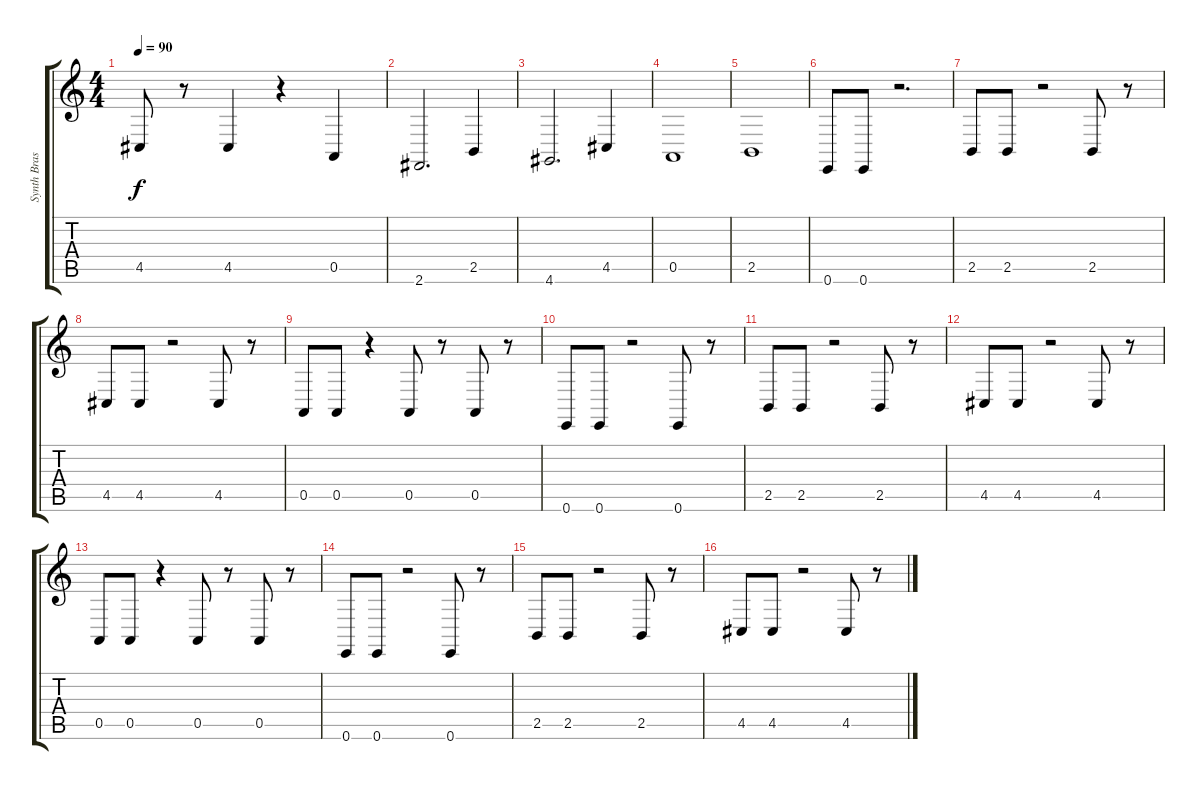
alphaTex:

\track ("Synth Brass" "Synth Bras") {instrument synthbrass1}
\staff {score tabs}
\tuning (E4 B3 G3 D3 A2 E2) {hide}
\ts (4 4)
\tempo 90
\clef g2
\ks c
4.5.8{dy f} r.8 4.5.4 r.4 0.5.4 |
2.6.2{d} 2.5.4 |
4.6.2{d} 4.5.4 |
0.5.1 |
2.5.1 |
0.6.8 0.6.8 r.2{d} |
2.5.8 2.5.8 r.2 2.5.8 r.8 |
4.5.8 4.5.8 r.2 4.5.8 r.8 |
0.5.8 0.5.8 r.4 0.5.8 r.8 0.5.8 r.8 |
0.6.8 0.6.8 r.2 0.6.8 r.8 |
2.5.8 2.5.8 r.2 2.5.8 r.8 |
4.5.8 4.5.8 r.2 4.5.8 r.8 |
0.5.8 0.5.8 r.4 0.5.8 r.8 0.5.8 r.8 |
0.6.8 0.6.8 r.2 0.6.8 r.8 |
2.5.8 2.5.8 r.2 2.5.8 r.8 |
4.5.8 4.5.8 r.2 4.5.8 r.8
